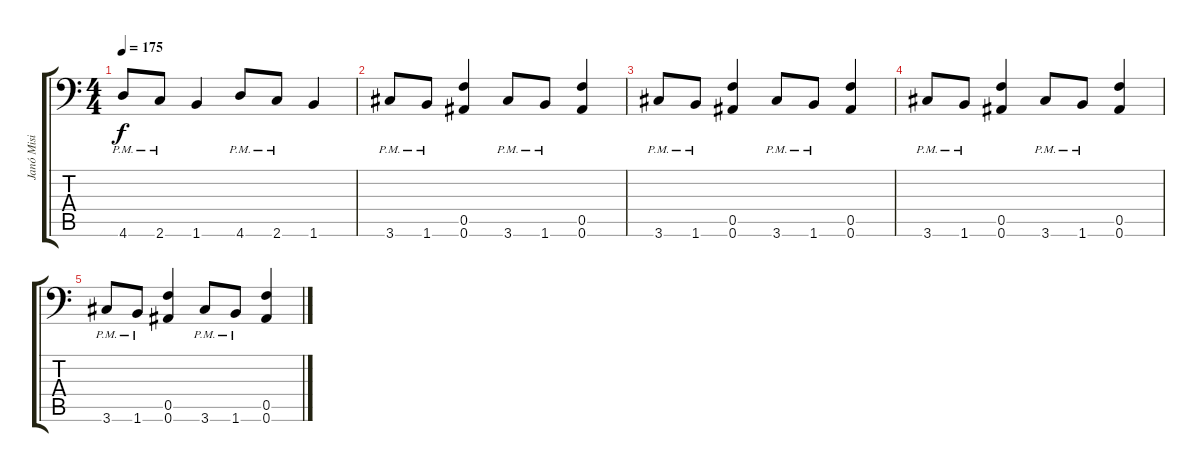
\track ("Janó Misi" "Janó Misi") {instrument distortionguitar}
\staff {score tabs}
\tuning (C4 G3 Eb3 Bb2 F2 Bb1) {hide}
\ts (4 4)
\tempo 175
\clef f4
\ks c
4.6{pm}.8{dy f} 2.6{pm}.8 1.6.4 4.6{pm}.8 2.6{pm}.8 1.6.4 |
3.6{pm}.8 1.6{pm}.8 (0.5 0.6).4 3.6{pm}.8 1.6{pm}.8 (0.5 0.6).4 |
3.6{pm}.8 1.6{pm}.8 (0.5 0.6).4 3.6{pm}.8 1.6{pm}.8 (0.5 0.6).4 |
3.6{pm}.8 1.6{pm}.8 (0.5 0.6).4 3.6{pm}.8 1.6{pm}.8 (0.5 0.6).4 |
3.6{pm}.8 1.6{pm}.8 (0.5 0.6).4 3.6{pm}.8 1.6{pm}.8 (0.5 0.6).4
